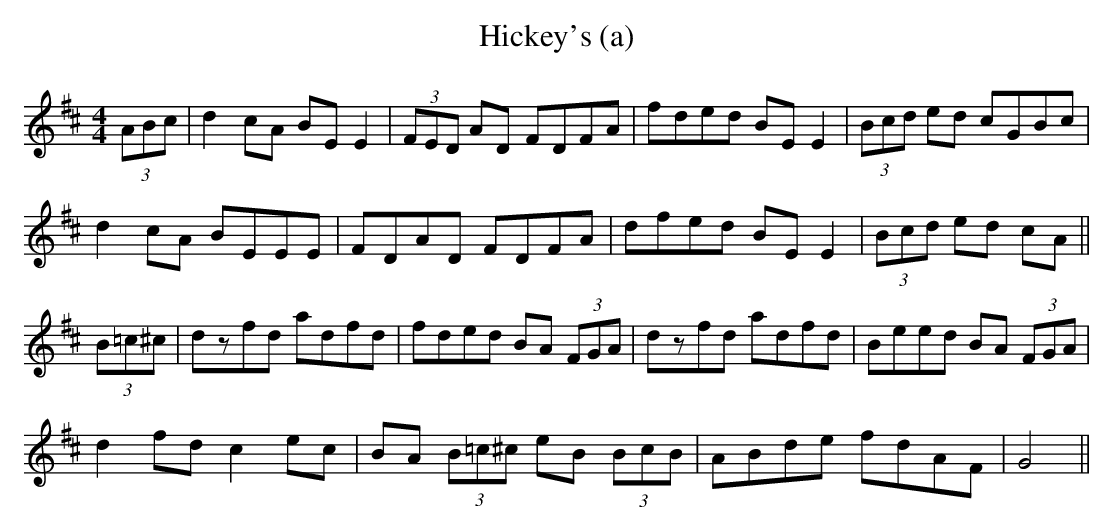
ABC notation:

X:1
T: Hickey's (a)
L: 1/8
M: 4/4
K: D
(3ABc|d2 cA BE E2|(3FED AD FDFA|fded BE E2|(3Bcd ed cGBc|
d2 cA BEEE|FDAD FDFA|dfed BE E2|(3Bcd ed cA||
(3B=c^c|dzfd adfd|fded BA (3FGA|dzfd adfd|Beed BA (3FGA|
d2 fd c2 ec|BA (3B=c^c eB (3BcB|ABde fdAF|G4 ||
